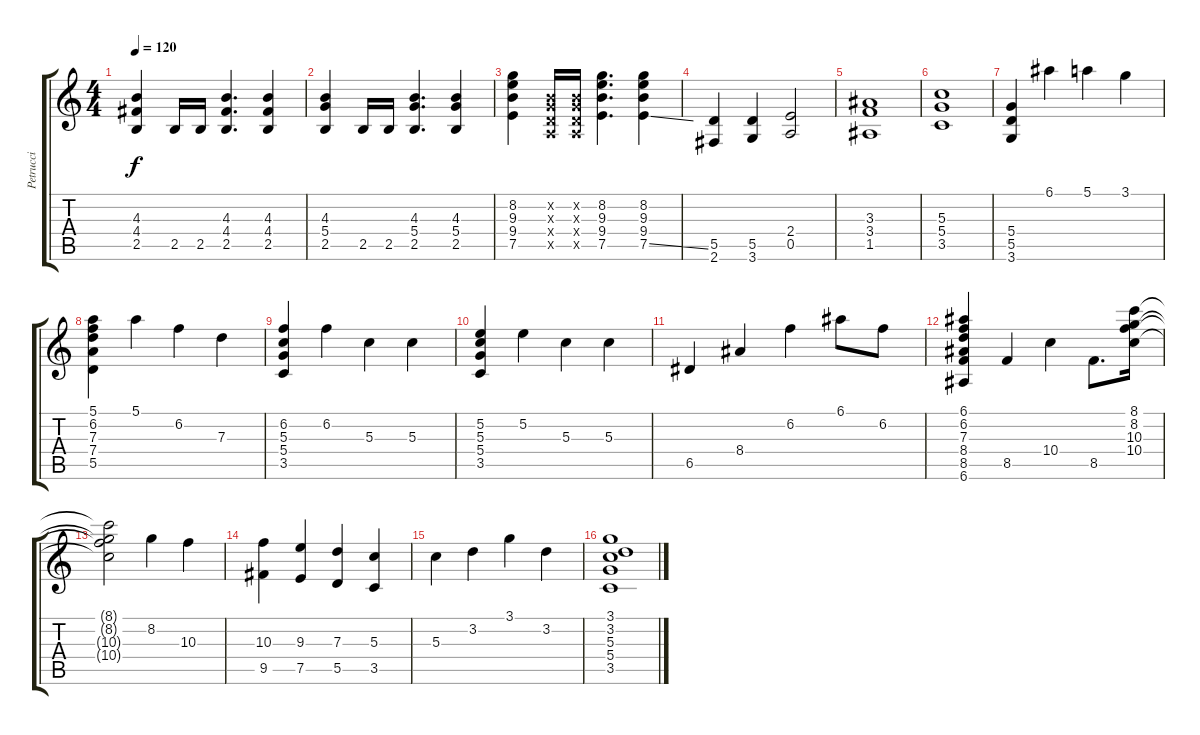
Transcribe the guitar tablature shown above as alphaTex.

\track ("Petrucci" "Petrucci") {instrument distortionguitar}
\staff {score tabs}
\tuning (E4 B3 G3 D3 A2 E2) {hide}
\ts (4 4)
\tempo 120
\clef g2
\ks c
(4.3 4.4 2.5).4{dy f} 2.5.16 2.5.16 (4.3 4.4 2.5).4{d} (4.3 4.4 2.5).4 |
(4.3 5.4 2.5).4 2.5.16 2.5.16 (4.3 5.4 2.5).4{d} (4.3 5.4 2.5).4 |
(8.2 9.3 9.4 7.5).4 (0.2{x} 0.3{x} 0.4{x} 0.5{x}).16 (0.2{x} 0.3{x} 0.4{x} 0.5{x}).16 (8.2 9.3 9.4 7.5).4{d} (8.2 9.3 9.4 7.5{ss}).4 |
(5.5 2.6).4 (5.5 3.6).4 (2.4 0.5).2 |
(3.3 3.4 1.5).1 |
(5.3 5.4 3.5).1 |
(5.4 5.5 3.6).4 6.1.4 5.1.4 3.1.4 |
(5.1 6.2 7.3 7.4 5.5).4 5.1.4 6.2.4 7.3.4 |
(6.2 5.3 5.4 3.5).4 6.2.4 5.3.4 5.3.4 |
(5.2 5.3 5.4 3.5).4 5.2.4 5.3.4 5.3.4 |
6.5.4 8.4.4 6.2.4 6.1.8 6.2.8 |
(6.1 6.2 7.3 8.4 8.5 6.6).4 8.5.4 10.4.4 8.5.8{d} (8.1 8.2 10.3 10.4).16 |
(8.1{t} 8.2{t} 10.3{t} 10.4{t}).2 8.2.4 10.3.4 |
(10.3 9.5).4 (9.3 7.5).4 (7.3 5.5).4 (5.3 3.5).4 |
5.3.4 3.2.4 3.1.4 3.2.4 |
(3.1 3.2 5.3 5.4 3.5).1
